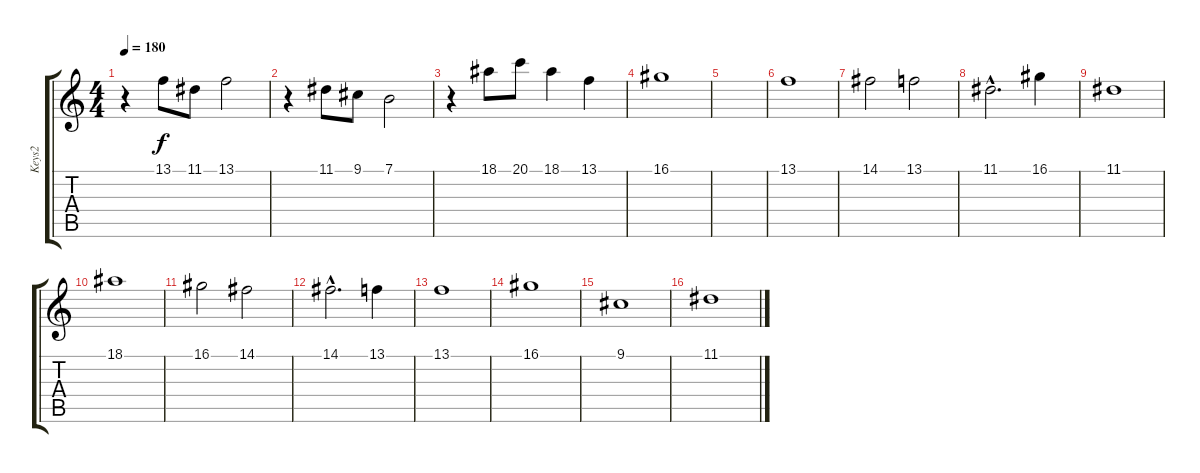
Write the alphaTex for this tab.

\track ("Keys2" "Keys2") {instrument synthstrings1}
\staff {score tabs}
\tuning (E4 B3 G3 D3 A2 E2) {hide}
\ts (4 4)
\tempo 180
\clef g2
\ks c
r.4{dy f} 13.1.8 11.1.8 13.1.2 |
r.4 11.1.8 9.1.8 7.1.2 |
r.4 18.1.8 20.1.8 18.1.4 13.1.4 |
16.1.1 |
|
13.1.1 |
14.1.2 13.1.2 |
11.1{hac}.2{d} 16.1.4 |
11.1.1 |
18.1.1 |
16.1.2 14.1.2 |
14.1{hac}.2{d} 13.1.4 |
13.1.1 |
16.1.1 |
9.1.1 |
11.1.1
